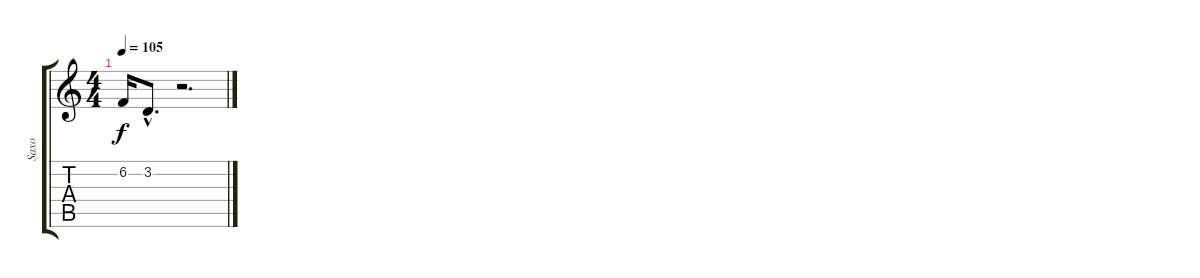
\track ("Saxo" "Saxo") {instrument tenorsax}
\staff {score tabs}
\tuning (E4 B3 G3 D3 A2 E2) {hide}
\ts (4 4)
\tempo 105
\clef g2
\ks c
6.2.16{dy f} 3.2{hac}.8{d} r.2{d}
